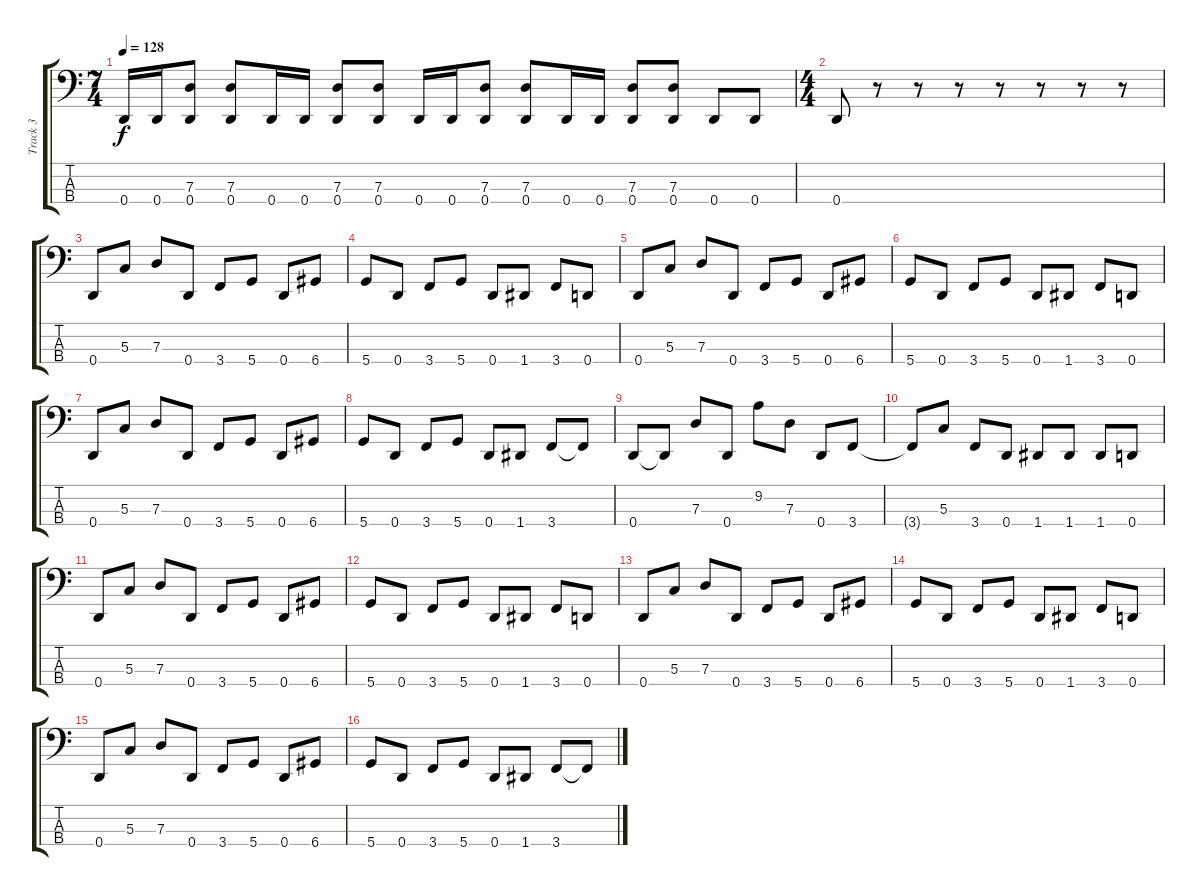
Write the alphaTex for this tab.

\track ("Track 3" "Track 3") {instrument electricbasspick}
\staff {score tabs}
\tuning (F2 C2 G1 D1) {hide}
\ts (7 4)
\tempo 128
\clef f4
\ks c
0.4.16{dy f} 0.4.16 (7.3 0.4).8 (7.3 0.4).8 0.4.16 0.4.16 (7.3 0.4).8 (7.3 0.4).8 0.4.16 0.4.16 (7.3 0.4).8 (7.3 0.4).8 0.4.16 0.4.16 (7.3 0.4).8 (7.3 0.4).8 0.4.8 0.4.8 |
\ts (4 4)
0.4.8 r.8 r.8 r.8 r.8 r.8 r.8 r.8 |
0.4.8 5.3.8 7.3.8 0.4.8 3.4.8 5.4.8 0.4.8 6.4.8 |
5.4.8 0.4.8 3.4.8 5.4.8 0.4.8 1.4.8 3.4.8 0.4.8 |
0.4.8 5.3.8 7.3.8 0.4.8 3.4.8 5.4.8 0.4.8 6.4.8 |
5.4.8 0.4.8 3.4.8 5.4.8 0.4.8 1.4.8 3.4.8 0.4.8 |
0.4.8 5.3.8 7.3.8 0.4.8 3.4.8 5.4.8 0.4.8 6.4.8 |
5.4.8 0.4.8 3.4.8 5.4.8 0.4.8 1.4.8 3.4.8 3.4{t}.8 |
0.4.8 0.4{t}.8 7.3.8 0.4.8 9.2.8 7.3.8 0.4.8 3.4.8 |
3.4{t}.8 5.3.8 3.4.8 0.4.8 1.4.8 1.4.8 1.4.8 0.4.8 |
0.4.8 5.3.8 7.3.8 0.4.8 3.4.8 5.4.8 0.4.8 6.4.8 |
5.4.8 0.4.8 3.4.8 5.4.8 0.4.8 1.4.8 3.4.8 0.4.8 |
0.4.8 5.3.8 7.3.8 0.4.8 3.4.8 5.4.8 0.4.8 6.4.8 |
5.4.8 0.4.8 3.4.8 5.4.8 0.4.8 1.4.8 3.4.8 0.4.8 |
0.4.8 5.3.8 7.3.8 0.4.8 3.4.8 5.4.8 0.4.8 6.4.8 |
5.4.8 0.4.8 3.4.8 5.4.8 0.4.8 1.4.8 3.4.8 3.4{t}.8
